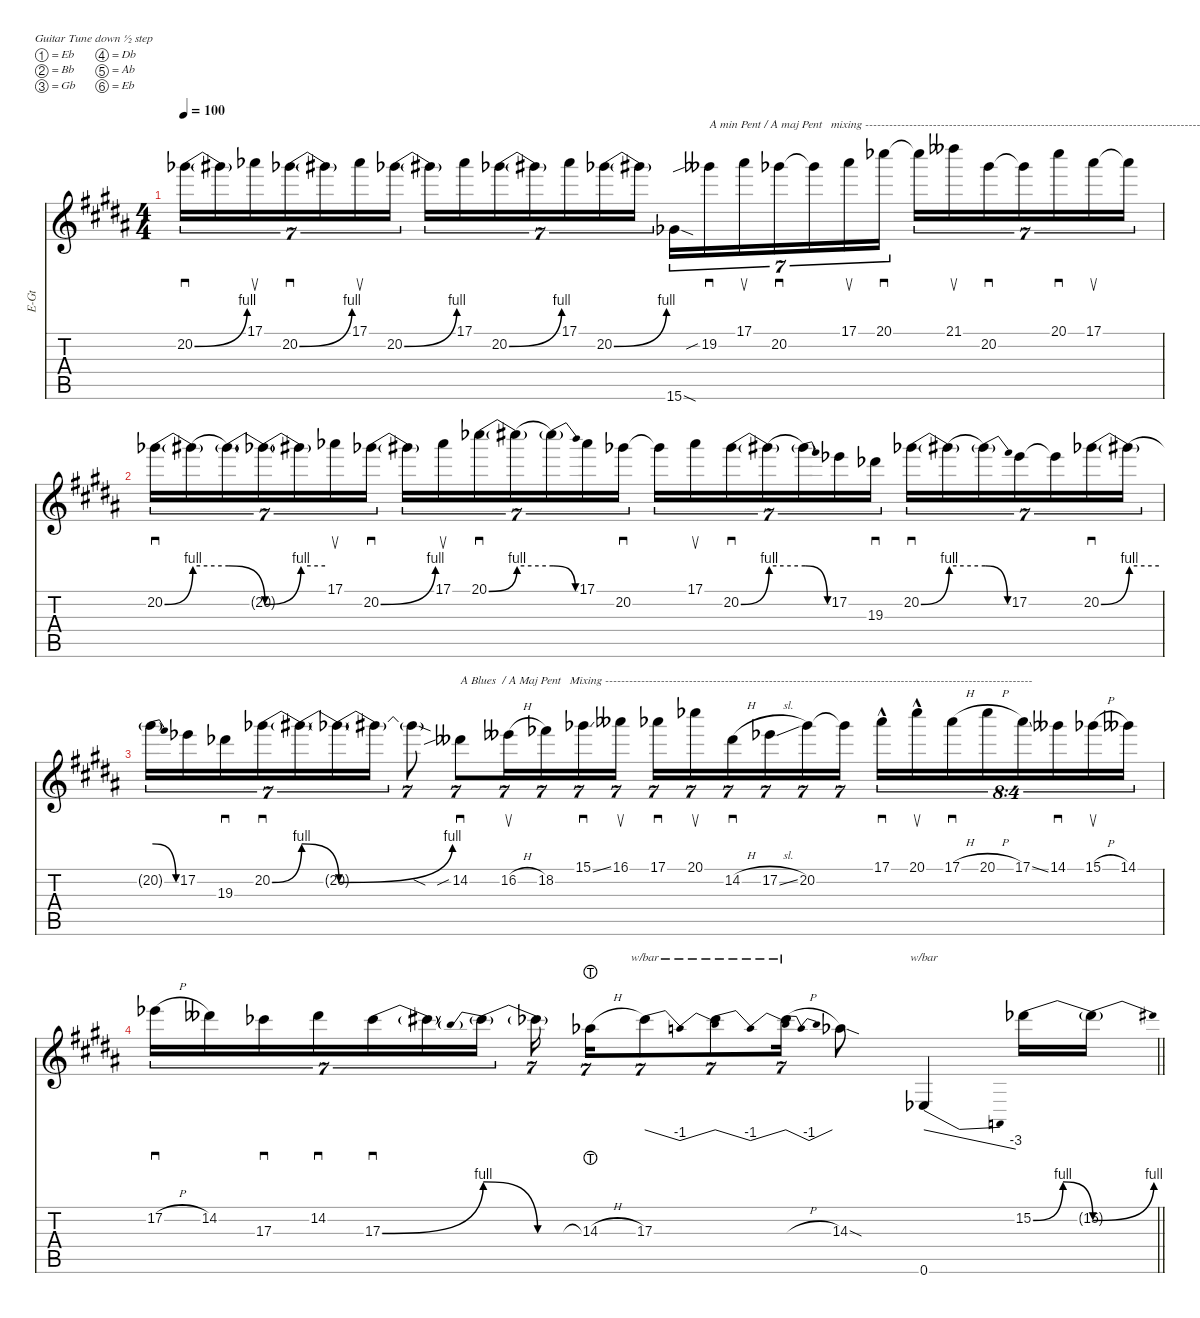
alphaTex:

\hideDynamics
\bracketExtendMode nobrackets
\otherSystemsTrackNameOrientation horizontal
\track ("Eddie" "E-Gt") {solo instrument overdrivenguitar}
\staff {score tabs}
\tuning (Eb4 Bb3 Gb3 Db3 Ab2 Eb2)
\ts (4 4)
\tempo 100
\clef g2
\ks b
20.2{be (bend 0 0 60 4) acc b}.16{sd tu (7 4) dy f beam Down beam merge} 20.2{t}.16{tu (7 4) beam Down beam merge} 17.1{acc b}.16{su tu (7 4) beam Down beam merge} 20.2{be (bend 0 0 60 4) acc b}.16{sd tu (7 4) beam Down beam merge} 20.2{t}.16{tu (7 4) beam Down beam merge} 17.1{acc b}.16{su tu (7 4) beam Down beam merge} 20.2{be (bend 0 0 60 4) acc b}.16{tu (7 4) beam Down beam split} 20.2{t}.16{tu (7 4) beam Down beam merge} 17.1{acc b}.16{tu (7 4) beam Down beam merge} 20.2{be (bend 0 0 60 4) acc b}.16{tu (7 4) beam Down beam merge} 20.2{t}.16{tu (7 4) beam Down beam merge} 17.1{acc b}.16{tu (7 4) beam Down beam merge} 20.2{be (bend 0 0 60 4) acc b}.16{tu (7 4) beam Down} 20.2{t}.16{tu (7 4) beam Down} 15.6{sod acc b}.16{tu (7 4) beam Down} 19.2{sib acc bb}.16{sd tu (7 4) txt "A min Pent / A maj Pent   mixing ---------------------------------------------------------------------------------------------------------------------------------------------" beam Down} 17.1{acc b}.16{su tu (7 4) beam Down beam merge} 20.2{acc b}.16{sd tu (7 4) beam Down beam merge} 20.2{t acc b}.16{tu (7 4) beam Down beam merge} 17.1{acc b}.16{su tu (7 4) beam Down beam merge} 20.1{acc b}.16{sd tu (7 4) beam Down} 20.1{t acc b}.16{tu (7 4) beam Down} 21.1{acc bb}.16{su tu (7 4) beam Down} 20.2{acc b}.16{sd tu (7 4) beam Down} 20.2{t acc b}.16{tu (7 4) beam Down beam merge} 20.1{acc b}.16{sd tu (7 4) beam Down beam merge} 17.1{acc b}.16{su tu (7 4) beam Down beam merge} 17.1{t acc b}.16{tu (7 4) beam Down beam merge} |
20.2{be (bend 0 0 59.4 4) acc b}.16{sd tu (7 4) beam Down} 20.2{be (hold 0 4 60 4) t}.16{tu (7 4) beam Down} 20.2{be (release 0 4 10.2 0) t}.16{tu (7 4) beam Down} 20.2{be (bend 0 0 59.4 4) t acc b}.16{tu (7 4) beam Down} 20.2{be (hold 0 4 60 4) t}.16{tu (7 4) beam Down} 17.1{acc b}.16{su tu (7 4) beam Down} 20.2{be (bend 0 0 15 4) acc b}.16{sd tu (7 4) beam Down} 20.2{t}.16{tu (7 4) beam Down} 17.1{acc b}.16{su tu (7 4) beam Down} 20.1{be (bend 0 0 43.199999999999996 4) acc b}.16{sd tu (7 4) beam Down} 20.1{be (hold 0 4 60 4) t}.16{tu (7 4) beam Down} 20.1{be (release 0.6 4 10.799999999999999 0) t}.16{tu (7 4) beam Down} 17.1{acc b}.16{tu (7 4) beam Down} 20.2{acc b}.16{sd tu (7 4) beam Down} 20.2{t acc b}.16{tu (7 4) beam Down} 17.1{acc b}.16{su tu (7 4) beam Down} 20.2{be (bend 0 0 59.4 4) acc b}.16{sd tu (7 4) beam Down} 20.2{be (hold 0 4 60 4) t}.16{tu (7 4) beam Down} 20.2{be (release 0 4 16.2 0) t}.16{tu (7 4) beam Down} 17.2{acc b}.16{tu (7 4) beam Down} 19.3{acc b}.16{sd tu (7 4) beam Down beam split} 20.2{be (bend 0 0 59.4 4) acc b}.16{sd tu (7 4) beam Down} 20.2{be (hold 0 4 60 4) t}.16{tu (7 4) beam Down} 20.2{be (release 0 4 16.2 0) t}.16{tu (7 4) beam Down} 17.2{acc b}.16{tu (7 4) beam Down} 17.2{t acc b}.16{tu (7 4) beam Down} 20.2{be (bend 0 0 24.599999999999998 4) acc b}.16{sd tu (7 4) beam Down} 20.2{be (hold 0 4 60 4) t}.16{tu (7 4) beam Down} |
20.2{be (release 0 4 14.399999999999999 0) t}.16{tu (7 4) beam Down} 17.2{acc b}.16{tu (7 4) beam Down} 19.3{acc b}.16{sd tu (7 4) beam Down} 20.2{be (bend 0 0 58.199999999999996 4) acc b}.16{sd tu (7 4) beam Down} 20.2{be (release 0 4 29.4 0) t}.16{tu (7 4) beam Down} 20.2{be (bend 0 0 31.2 4) t acc b}.16{tu (7 4) beam Down} 20.2{t}.16{tu (7 4) beam Down beam split} 20.2{sod t}.8{tu (7 4) beam Down} 14.2{sib acc bb}.8{sd tu (7 4) txt "A Blues  / A Maj Pent   Mixing -----------------------------------------------------------------------------------------------------------" beam Down} 16.2{h acc bb}.16{su tu (7 4) beam Down} 18.2{acc b}.16{tu (7 4) beam Down} 15.1{ss acc b}.16{sd tu (7 4) beam Down} 16.1{acc bb}.16{su tu (7 4) beam Down} 17.1{acc b}.16{sd tu (7 4) beam Down} 20.1{acc b}.16{su tu (7 4) beam Down} 14.2{h acc bb}.16{sd tu (7 4) beam Down} 17.2{sl acc b}.16{tu (7 4) beam Down} 20.2{acc b}.16{tu (7 4) beam Down} 20.2{t acc b}.16{tu (7 4) beam Down beam split} 17.1{hac acc b}.16{sd tu (8 4) beam Down} 20.1{hac acc b}.16{su tu (8 4) beam Down} 17.1{h acc b}.16{sd tu (8 4) beam Down} 20.1{h acc b}.16{tu (8 4) beam Down} 17.1{ss acc b}.16{tu (8 4) beam Down} 14.1{acc bb}.16{sd tu (8 4) beam Down} 15.1{h acc b}.16{su tu (8 4) beam Down} 14.1{acc bb}.16{tu (8 4) beam Down} |
\barLineRight lightlight
17.2{h acc b}.16{sd tu (7 4) beam Down} 14.2{acc bb}.16{tu (7 4) beam Down} 17.3{acc b}.16{sd tu (7 4) beam Down} 14.2{acc bb}.16{sd tu (7 4) beam Down} 17.3{be (bend 0 0 59.4 4) acc b}.16{sd tu (7 4) beam Down} 17.3{t}.16{tu (7 4) beam Down} 17.3{be (prebendrelease 0 4 41.4 0) t}.16{tu (7 4) beam Down} 17.3{be (hold 0 0 60 0) t acc b}.16{tu (7 4) beam Down} 14.3{h lht acc b}.16{tu (7 4) beam Down} 17.3{acc b}.8{tu (7 4) tbe (dip default 0 0 15 -4 30 0) beam Down} 17.3{t acc b}.8{tu (7 4) tbe (dip default 0 0 15 -4 30 0) beam Down} 17.3{h t acc b}.16{tu (7 4) tbe (dip default 0 0 10.2 -4 20.4 0) beam Down} 14.3{sod acc b}.8{beam Down} 0.6{acc b}.4{tbe (dive default 0 0 60 -12) beam Up} 15.2{be (bendrelease 0 0 30 4 30 4 60 0) acc b}.16{beam Down} 15.2{be (bend 0 0 60 4) t acc b}.16{beam Down}
